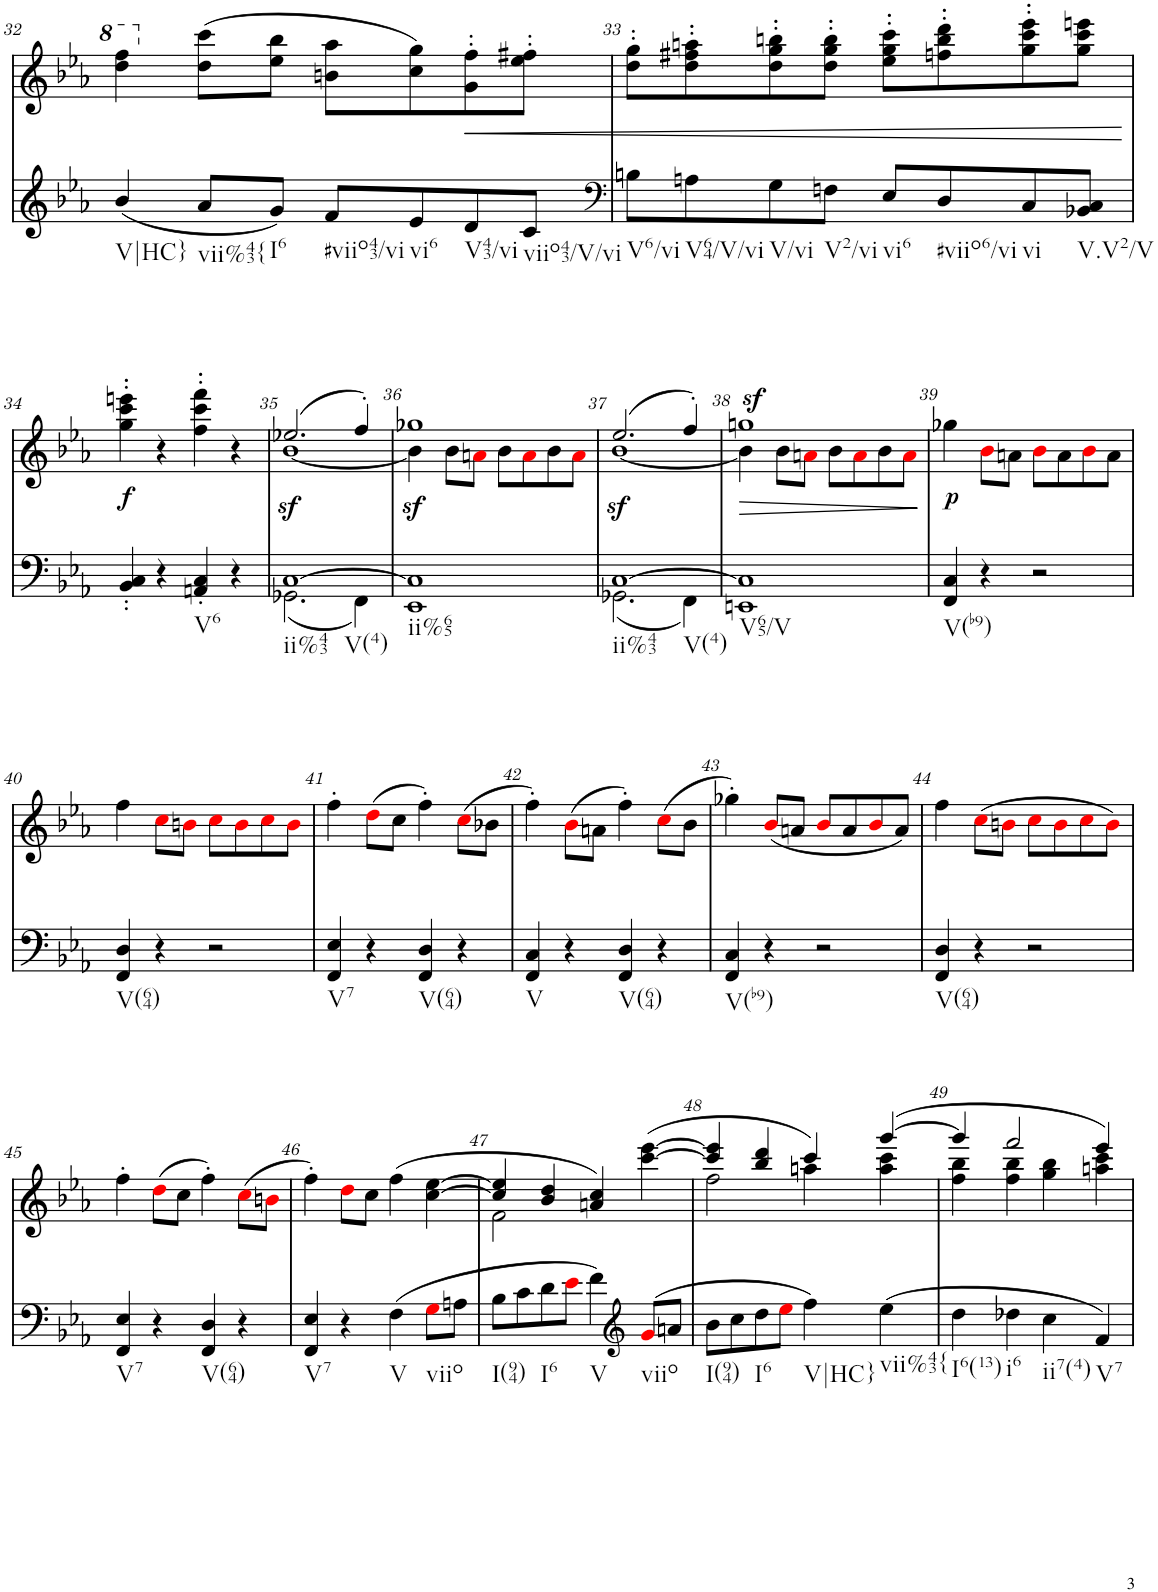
**kern	**kern	**text	**dynam
*part2	*part1	*part1	*part1
*staff2	*staff1	*staff1	*staff1
*I"piano	*I"piano	*	*
*I'Pno	*I'Pno	*	*
!!LO:PB:g=z
*clefG2	*clefG2	*	*
*k[b-e-a-]	*k[b-e-a-]	*	*
*E-:	*E-:	*	*
*M2/2	*M2/2	*	*
*met(c|)	*met(c|)	*	*
=32	=32	=32	=32
!LO:TX:b:t=V|HC}	!	!	!
(4b-/	4ddd\ 4fff\	.	.
!LO:TX:b:t=vii%43{	!	!	!
8a-/L	(8dd\ 8ccc\L	.	.
!LO:TX:b:t=I6	!	!	!
8g/J)	8ee-\ 8bb-\J	.	.
!LO:TX:b:t=#viio43/vi	!	!	!
8f/L	8bn\ 8aa-\L	.	.
!LO:TX:b:t=vi6	!	!	!
8e-/	8cc\ 8gg\)	.	.
!LO:TX:b:t=V43/vi	!	!	!
!	!	!	!LO:HP:b
8d/	8g\' 8ff\'	.	<
!LO:TX:b:t=viio43/V/vi	!	!	!
8c/J	8ee-\' 8ff#X\'J	.	.
=33	=33	=33	=33
*clefF4	*	*	*
!LO:TX:b:t=V6/vi	!	!	!
8Bn\L	8dd\' 8gg\'L	.	.
!LO:TX:b:t=V64/V/vi	!	!	!
8An\	8dd\' 8ff#X\' 8aan\'	.	.
!LO:TX:b:t=V/vi	!	!	!
8G\	8dd\' 8gg\' 8bbn\'	.	.
!LO:TX:b:t=V2/vi	!	!	!
8Fn\J	8dd\' 8gg\' 8bb\'J	.	.
!LO:TX:b:t=vi6	!	!	!
8E-/L	8ee-\' 8gg\' 8ccc\'L	.	.
!LO:TX:b:t=#viio6/vi	!	!	!
8D/	8ffn\' 8bb\' 8ddd\'	.	.
!LO:TX:b:t=vi	!	!	!
8C/	8gg\' 8ccc\' 8eee-\'	.	.
!LO:TX:b:t=V.V2/V	!	!	!
8BB-X/ 8C/J	8gg\ 8ccc\ 8eeen\J	.	.
.	.	.	[
!!LO:LB:g=z
=34	=34	=34	=34
!	!	!LO:LY:b	!
4BB-/' 4C/'	4gg\' 4ccc\' 4eeen\'	.	.
4r	4r	.	.
!LO:TX:b:t=V6	!	!	!
4AAn/' 4C/'	4ff\' 4ccc\' 4fff\'	.	.
4r	4r	.	.
=35	=35	=35	=35
*^	*^	*	*
!LO:TX:b:t=ii%43	!	!	!	!	!
!LO:TX:b:t=V(4)	!	!	!	!	!
!	!	!	!	!	!LO:DY:b
[1C	(2.GG-X\	(2.ee-X/	[1b-	.	sf
.	4FF\)	4ff'/)	.	.	.
=36	=36	=36	=36	=36	=36
!LO:TX:b:t=ii%65	!	!	!	!	!
!	!	!	!	!	!LO:DY:b
*v	*v	*	*	*	*
1EE- 1C]	1gg-X	4b-\]	.	sf
.	.	8b-\L	.	.
.	.	8ani\J	.	.
.	.	8b-\L	.	.
.	.	8ai\	.	.
.	.	8b-\	.	.
.	.	8ai\J	.	.
=37	=37	=37	=37	=37
*^	*	*	*	*
!LO:TX:b:t=ii%43	!	!	!	!	!
!LO:TX:b:t=V(4)	!	!	!	!	!
!	!	!	!	!	!LO:DY:b
[1C	(2.GG-X\	(2.ee-/	[1b-	.	sf
.	4FF\)	4ff'/)	.	.	.
=38	=38	=38	=38	=38	=38
!LO:TX:b:t=V65/V	!	!	!	!	!
!	!	!	!	!	!LO:HP:b
!	!	!	!	!	!LO:DY:n=1:a
*v	*v	*	*	*	*
1EEn 1C]	1ggn	4b-\]	.	> sf
.	.	8b-\L	.	.
.	.	8ani\J	.	.
.	.	8b-\L	.	.
.	.	8ai\	.	.
.	.	8b-\	.	.
.	.	8ai\J	.	.
*	*v	*v	*	*
.	.	.	]
=39	=39	=39	=39
!LO:TX:b:t=V(b9)	!	!	!
!	!	!LO:LY:b	!
4FF/ 4C/	4gg-X\	.	.
4r	8b-i\L	.	.
.	8an\J	.	.
2r	8b-i\L	.	.
.	8a\	.	.
.	8b-i\	.	.
.	8a\J	.	.
!!LO:LB:g=z
=40	=40	=40	=40
!LO:TX:b:t=V(64)	!	!	!
4FF/ 4D/	4ff\	.	.
4r	8cci\L	.	.
.	8bni\J	.	.
2r	8cci\L	.	.
.	8bi\	.	.
.	8cci\	.	.
.	8bi\J	.	.
=41	=41	=41	=41
!LO:TX:b:t=V7	!	!	!
4FF/ 4E-/	4ff'\	.	.
4r	(8ddi\L	.	.
.	8cc\J	.	.
!LO:TX:b:t=V(64)	!	!	!
4FF/ 4D/	4ff'\)	.	.
4r	(8cci\L	.	.
.	8b-X\J	.	.
=42	=42	=42	=42
!LO:TX:b:t=V	!	!	!
4FF/ 4C/	4ff'\)	.	.
4r	(8b-i\L	.	.
.	8an\J	.	.
!LO:TX:b:t=V(64)	!	!	!
4FF/ 4D/	4ff'\)	.	.
4r	(8cci\L	.	.
.	8b-\J	.	.
=43	=43	=43	=43
!LO:TX:b:t=V(b9)	!	!	!
4FF/ 4C/	4gg-X'\)	.	.
4r	(8b-i/L	.	.
.	8an/J	.	.
2r	8b-i/L	.	.
.	8a/	.	.
.	8b-i/	.	.
.	8a/J)	.	.
=44	=44	=44	=44
!LO:TX:b:t=V(64)	!	!	!
4FF/ 4D/	4ff\	.	.
4r	(8cci\L	.	.
.	8bni\J	.	.
2r	8cci\L	.	.
.	8bi\	.	.
.	8cci\	.	.
.	8bi\J)	.	.
!!LO:LB:g=z
=45	=45	=45	=45
!LO:TX:b:t=V7	!	!	!
4FF/ 4E-/	4ff'\	.	.
4r	(8ddi\L	.	.
.	8cc\J	.	.
!LO:TX:b:t=V(64)	!	!	!
4FF/ 4D/	4ff'\)	.	.
4r	(8cci\L	.	.
.	8bni\J	.	.
=46	=46	=46	=46
!LO:TX:b:t=V7	!	!	!
4FF/ 4E-/	4ff'\)	.	.
4r	8ddi\L	.	.
.	8cc\J	.	.
!LO:TX:b:t=V	!	!	!
(4F\	(4ff\	.	.
!LO:TX:b:t=viio	!	!	!
8Gi\L	[>4cc\ [>4ee-\	.	.
8An\J	.	.	.
=47	=47	=47	=47
*	*^	*	*
!LO:TX:b:t=I(94)	!	!	!	!
8B-\L	4cc/] 4ee-/]	2f\	.	.
8c\	.	.	.	.
!LO:TX:b:t=I6	!	!	!	!
8d\	4b-/ 4dd/	.	.	.
8e-i\J	.	.	.	.
!LO:TX:b:t=V	!	!	!	!
4f\)	4an/ 4cc/)	2ryy	.	.
*clefG2	*	*	*	*
!LO:TX:b:t=viio	!	!	!	!
(>8gi/L	(>[>4ccc\ [>4eee-\	.	.	.
8an/J	.	.	.	.
=48	=48	=48	=48	=48
!LO:TX:b:t=I(94)	!	!	!	!
8b-\L	4ccc/] 4eee-/]	2ff\	.	.
8cc\	.	.	.	.
!LO:TX:b:t=I6	!	!	!	!
8dd\	4bb-/ 4ddd/	.	.	.
8ee-i\J	.	.	.	.
!LO:TX:b:t=V|HC}	!	!	!	!
4ff\)	4ccc/)	4aan\	.	.
!LO:TX:b:t=vii%43{	!	!	!	!
(4ee-\	([4ggg/	4aa\ 4ccc\	.	.
=49	=49	=49	=49	=49
!LO:TX:b:t=I6(13)	!	!	!	!
4dd\	4ggg/]	4ff\ 4bb-\	.	.
!LO:TX:b:t=i6	!	!	!	!
4dd-X\	2fff/	4ff\ 4bb-\	.	.
!LO:TX:b:t=ii7(4)	!	!	!	!
4cc\	.	4gg\ 4bb-\	.	.
!LO:TX:b:t=V7	!	!	!	!
4f/)	4eee-/)	4aan\ 4ccc\	.	.
*	*v	*v	*	*
=	=	=	=
*-	*-	*-	*-
